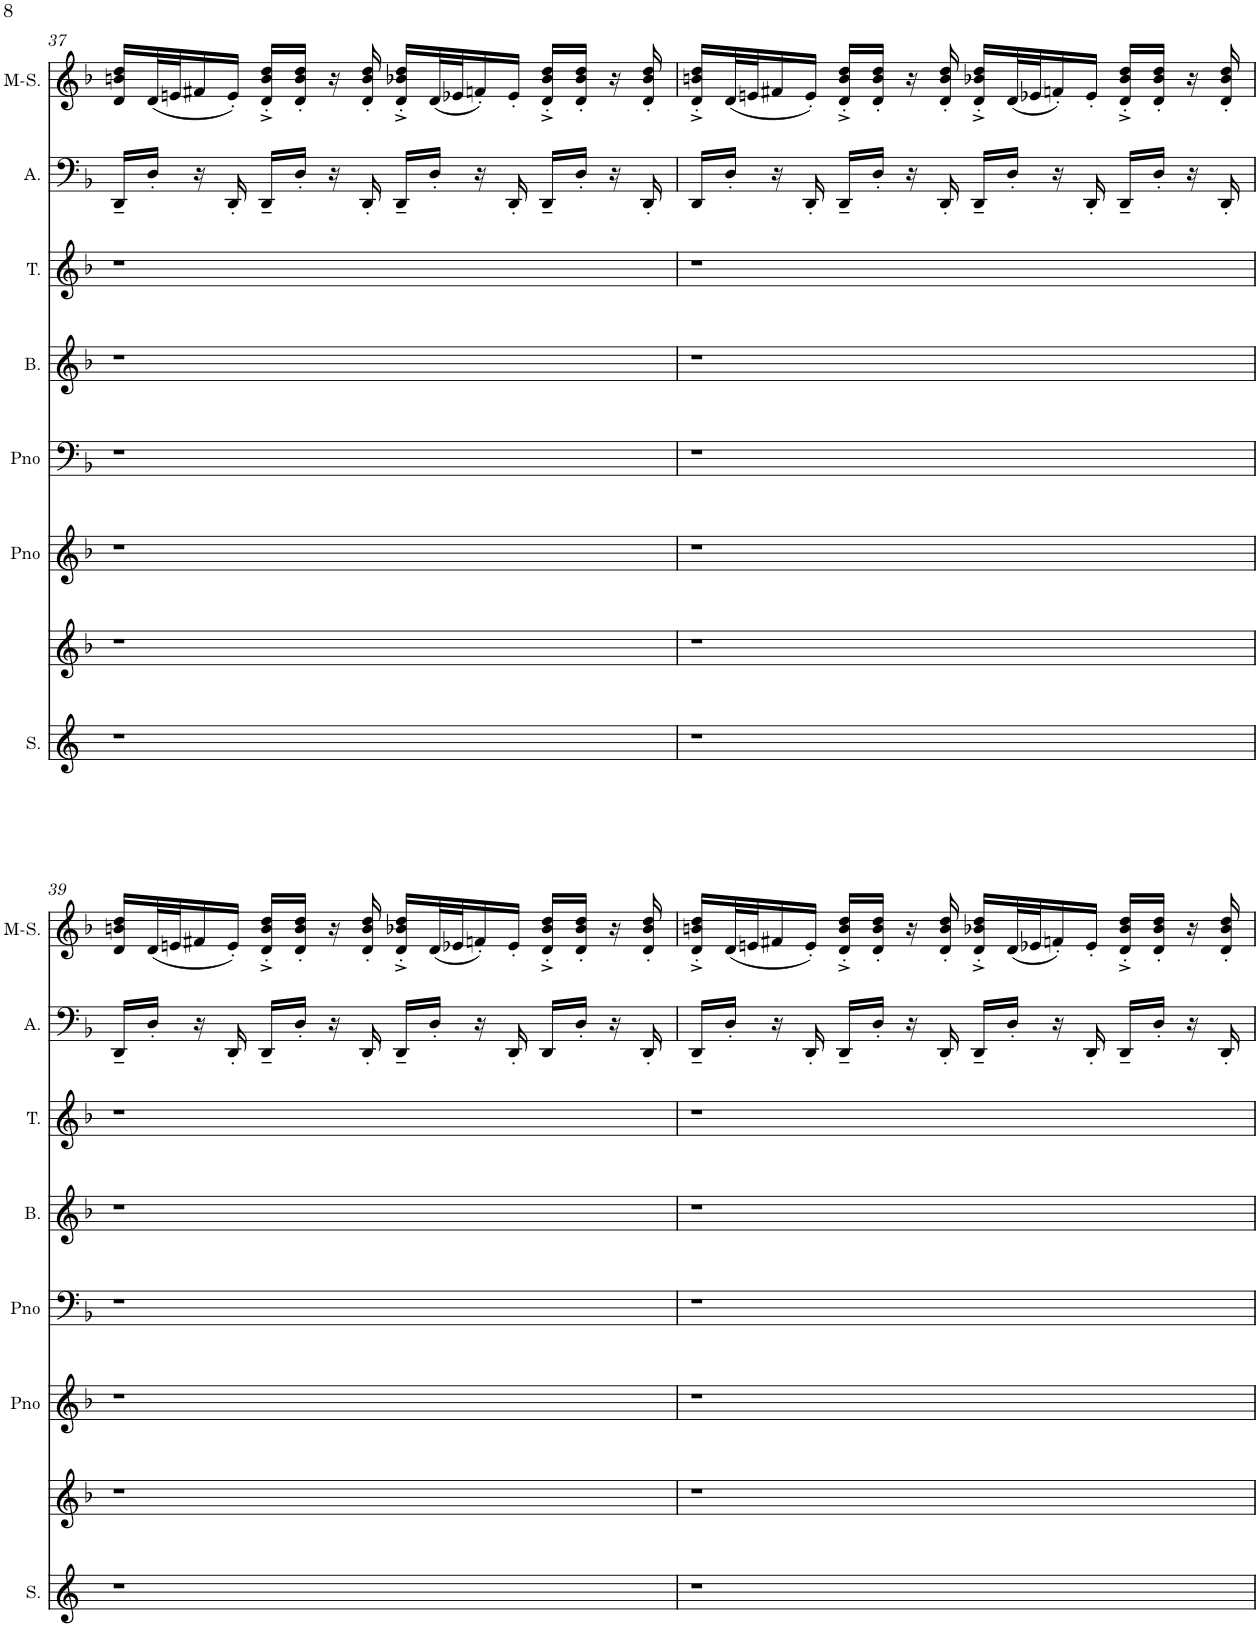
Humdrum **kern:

**kern	**kern	**kern	**kern	**kern	**kern	**kern	**kern
*part8	*part7	*part6	*part5	*part4	*part3	*part2	*part1
*staff8	*staff7	*staff6	*staff5	*staff4	*staff3	*staff2	*staff1
*I"Soprano	*I"Piano	*I"PIANO	*I"PIANO	*I"BASS	*I"TENOR	*I"ALTO	*I"Mezzo-soprano
*I'S.	*I'Pno	*I'Pno	*I'Pno	*I'B.	*I'T.	*I'A.	*I'M-S.
!!LO:PB:g=z
*clefG2	*clefG2	*clefG2	*clefF4	*clefG2	*clefG2	*clefF4	*clefG2
*k[]	*k[b-]	*k[b-]	*k[b-]	*k[b-]	*k[b-]	*k[b-]	*k[b-]
*	*	*M4/4	*M4/4	*M4/4	*M4/4	*M4/4	*M4/4
=37	=37	=37	=37	=37	=37	=37	=37
1r	1r	1r	1r	1r	1r	16DD~/LL	16d/ 16bn/ 16dd/LL
.	.	.	.	.	.	16D'/JJ	(32d/L
.	.	.	.	.	.	.	32en/J
.	.	.	.	.	.	16r	16f#X/
.	.	.	.	.	.	16DD'/	16e'/JJ)
.	.	.	.	.	.	16DD~/LL	16d/'^ 16b/'^ 16dd/'^LL
.	.	.	.	.	.	16D'/JJ	16d/' 16b/' 16dd/'JJ
.	.	.	.	.	.	16r	16r
.	.	.	.	.	.	16DD'/	16d/' 16b/' 16dd/'
.	.	.	.	.	.	16DD~/LL	16d/'^ 16b-X/'^ 16dd/'^LL
.	.	.	.	.	.	16D'/JJ	(32d/L
.	.	.	.	.	.	.	32e-X/J
.	.	.	.	.	.	16r	16fn'/)
.	.	.	.	.	.	16DD'/	16e-'/JJ
.	.	.	.	.	.	16DD~/LL	16d/'^ 16b-/'^ 16dd/'^LL
.	.	.	.	.	.	16D'/JJ	16d/' 16b-/' 16dd/'JJ
.	.	.	.	.	.	16r	16r
.	.	.	.	.	.	16DD'/	16d/' 16b-/' 16dd/'
=38	=38	=38	=38	=38	=38	=38	=38
1r	1r	1r	1r	1r	1r	16DD/LL	16d/'^ 16bn/'^ 16dd/'^LL
.	.	.	.	.	.	16D'/JJ	(32d/L
.	.	.	.	.	.	.	32en/J
.	.	.	.	.	.	16r	16f#X/
.	.	.	.	.	.	16DD'/	16e'/JJ)
.	.	.	.	.	.	16DD~/LL	16d/'^ 16b/'^ 16dd/'^LL
.	.	.	.	.	.	16D'/JJ	16d/' 16b/' 16dd/'JJ
.	.	.	.	.	.	16r	16r
.	.	.	.	.	.	16DD'/	16d/' 16b/' 16dd/'
.	.	.	.	.	.	16DD~/LL	16d/'^ 16b-X/'^ 16dd/'^LL
.	.	.	.	.	.	16D'/JJ	(32d/L
.	.	.	.	.	.	.	32e-X/J
.	.	.	.	.	.	16r	16fn'/)
.	.	.	.	.	.	16DD'/	16e-'/JJ
.	.	.	.	.	.	16DD~/LL	16d/'^ 16b-/'^ 16dd/'^LL
.	.	.	.	.	.	16D'/JJ	16d/' 16b-/' 16dd/'JJ
.	.	.	.	.	.	16r	16r
.	.	.	.	.	.	16DD'/	16d/' 16b-/' 16dd/'
!!LO:LB:g=z
=39	=39	=39	=39	=39	=39	=39	=39
1r	1r	1r	1r	1r	1r	16DD~/LL	16d/ 16bn/ 16dd/LL
.	.	.	.	.	.	16D'/JJ	(32d/L
.	.	.	.	.	.	.	32en/J
.	.	.	.	.	.	16r	16f#X/
.	.	.	.	.	.	16DD'/	16e'/JJ)
.	.	.	.	.	.	16DD~/LL	16d/'^ 16b/'^ 16dd/'^LL
.	.	.	.	.	.	16D'/JJ	16d/' 16b/' 16dd/'JJ
.	.	.	.	.	.	16r	16r
.	.	.	.	.	.	16DD'/	16d/' 16b/' 16dd/'
.	.	.	.	.	.	16DD~/LL	16d/'^ 16b-X/'^ 16dd/'^LL
.	.	.	.	.	.	16D'/JJ	(32d/L
.	.	.	.	.	.	.	32e-X/J
.	.	.	.	.	.	16r	16fn'/)
.	.	.	.	.	.	16DD'/	16e-'/JJ
.	.	.	.	.	.	16DD/LL	16d/'^ 16b-/'^ 16dd/'^LL
.	.	.	.	.	.	16D'/JJ	16d/' 16b-/' 16dd/'JJ
.	.	.	.	.	.	16r	16r
.	.	.	.	.	.	16DD'/	16d/' 16b-/' 16dd/'
=40	=40	=40	=40	=40	=40	=40	=40
1r	1r	1r	1r	1r	1r	16DD~/LL	16d/'^ 16bn/'^ 16dd/'^LL
.	.	.	.	.	.	16D'/JJ	(32d/L
.	.	.	.	.	.	.	32en/J
.	.	.	.	.	.	16r	16f#X/
.	.	.	.	.	.	16DD'/	16e'/JJ)
.	.	.	.	.	.	16DD~/LL	16d/'^ 16b/'^ 16dd/'^LL
.	.	.	.	.	.	16D'/JJ	16d/' 16b/' 16dd/'JJ
.	.	.	.	.	.	16r	16r
.	.	.	.	.	.	16DD'/	16d/' 16b/' 16dd/'
.	.	.	.	.	.	16DD~/LL	16d/'^ 16b-X/'^ 16dd/'^LL
.	.	.	.	.	.	16D'/JJ	(32d/L
.	.	.	.	.	.	.	32e-X/J
.	.	.	.	.	.	16r	16fn'/)
.	.	.	.	.	.	16DD'/	16e-'/JJ
.	.	.	.	.	.	16DD~/LL	16d/'^ 16b-/'^ 16dd/'^LL
.	.	.	.	.	.	16D'/JJ	16d/' 16b-/' 16dd/'JJ
.	.	.	.	.	.	16r	16r
.	.	.	.	.	.	16DD'/	16d/' 16b-/' 16dd/'
=	=	=	=	=	=	=	=
*-	*-	*-	*-	*-	*-	*-	*-
